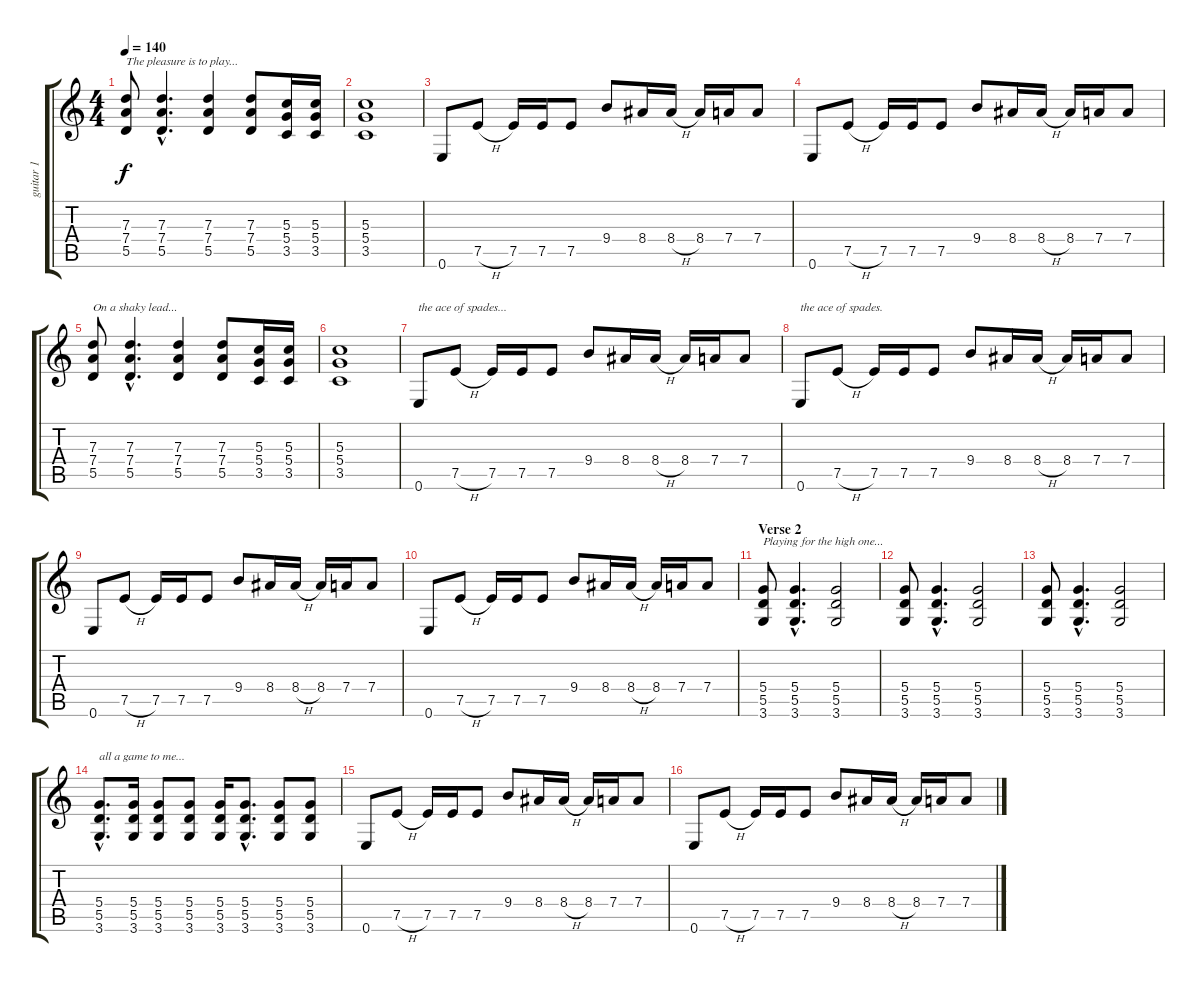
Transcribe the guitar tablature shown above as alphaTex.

\track ("guitar 1" "guitar 1") {instrument distortionguitar}
\staff {score tabs}
\tuning (E4 B3 G3 D3 A2 E2) {hide}
\ts (4 4)
\tempo 140
\clef g2
\ks c
(7.3 7.4 5.5).8{txt "The pleasure is to play..." dy f} (7.3{hac} 7.4{hac} 5.5{hac}).4{d} (7.3 7.4 5.5).4 (7.3 7.4 5.5).8 (5.3 5.4 3.5).16 (5.3 5.4 3.5).16 |
(5.3 5.4 3.5).1 |
0.6.8 7.5{h}.8 7.5.16 7.5.16 7.5.8 9.4.8 8.4.16 8.4{h}.16 8.4.16 7.4.16 7.4.8 |
0.6.8 7.5{h}.8 7.5.16 7.5.16 7.5.8 9.4.8 8.4.16 8.4{h}.16 8.4.16 7.4.16 7.4.8 |
(7.3 7.4 5.5).8{txt "On a shaky lead..."} (7.3{hac} 7.4{hac} 5.5{hac}).4{d} (7.3 7.4 5.5).4 (7.3 7.4 5.5).8 (5.3 5.4 3.5).16 (5.3 5.4 3.5).16 |
(5.3 5.4 3.5).1 |
0.6.8{txt "the ace of spades..."} 7.5{h}.8 7.5.16 7.5.16 7.5.8 9.4.8 8.4.16 8.4{h}.16 8.4.16 7.4.16 7.4.8 |
0.6.8{txt "the ace of spades."} 7.5{h}.8 7.5.16 7.5.16 7.5.8 9.4.8 8.4.16 8.4{h}.16 8.4.16 7.4.16 7.4.8 |
0.6.8 7.5{h}.8 7.5.16 7.5.16 7.5.8 9.4.8 8.4.16 8.4{h}.16 8.4.16 7.4.16 7.4.8 |
0.6.8 7.5{h}.8 7.5.16 7.5.16 7.5.8 9.4.8 8.4.16 8.4{h}.16 8.4.16 7.4.16 7.4.8 |
\section ("" "Verse 2")
(5.4 5.5 3.6).8{txt "Playing for the high one..."} (5.4{hac} 5.5{hac} 3.6{hac}).4{d} (5.4 5.5 3.6).2 |
(5.4 5.5 3.6).8 (5.4{hac} 5.5{hac} 3.6{hac}).4{d} (5.4 5.5 3.6).2 |
(5.4 5.5 3.6).8 (5.4{hac} 5.5{hac} 3.6{hac}).4{d} (5.4 5.5 3.6).2 |
(5.4{hac} 5.5{hac} 3.6{hac}).8{d txt "all a game to me..."} (5.4 5.5 3.6).16 (5.4 5.5 3.6).8 (5.4 5.5 3.6).8 (5.4 5.5 3.6).16 (5.4{hac} 5.5{hac} 3.6{hac}).8{d} (5.4 5.5 3.6).8 (5.4 5.5 3.6).8 |
0.6.8 7.5{h}.8 7.5.16 7.5.16 7.5.8 9.4.8 8.4.16 8.4{h}.16 8.4.16 7.4.16 7.4.8 |
0.6.8 7.5{h}.8 7.5.16 7.5.16 7.5.8 9.4.8 8.4.16 8.4{h}.16 8.4.16 7.4.16 7.4.8
